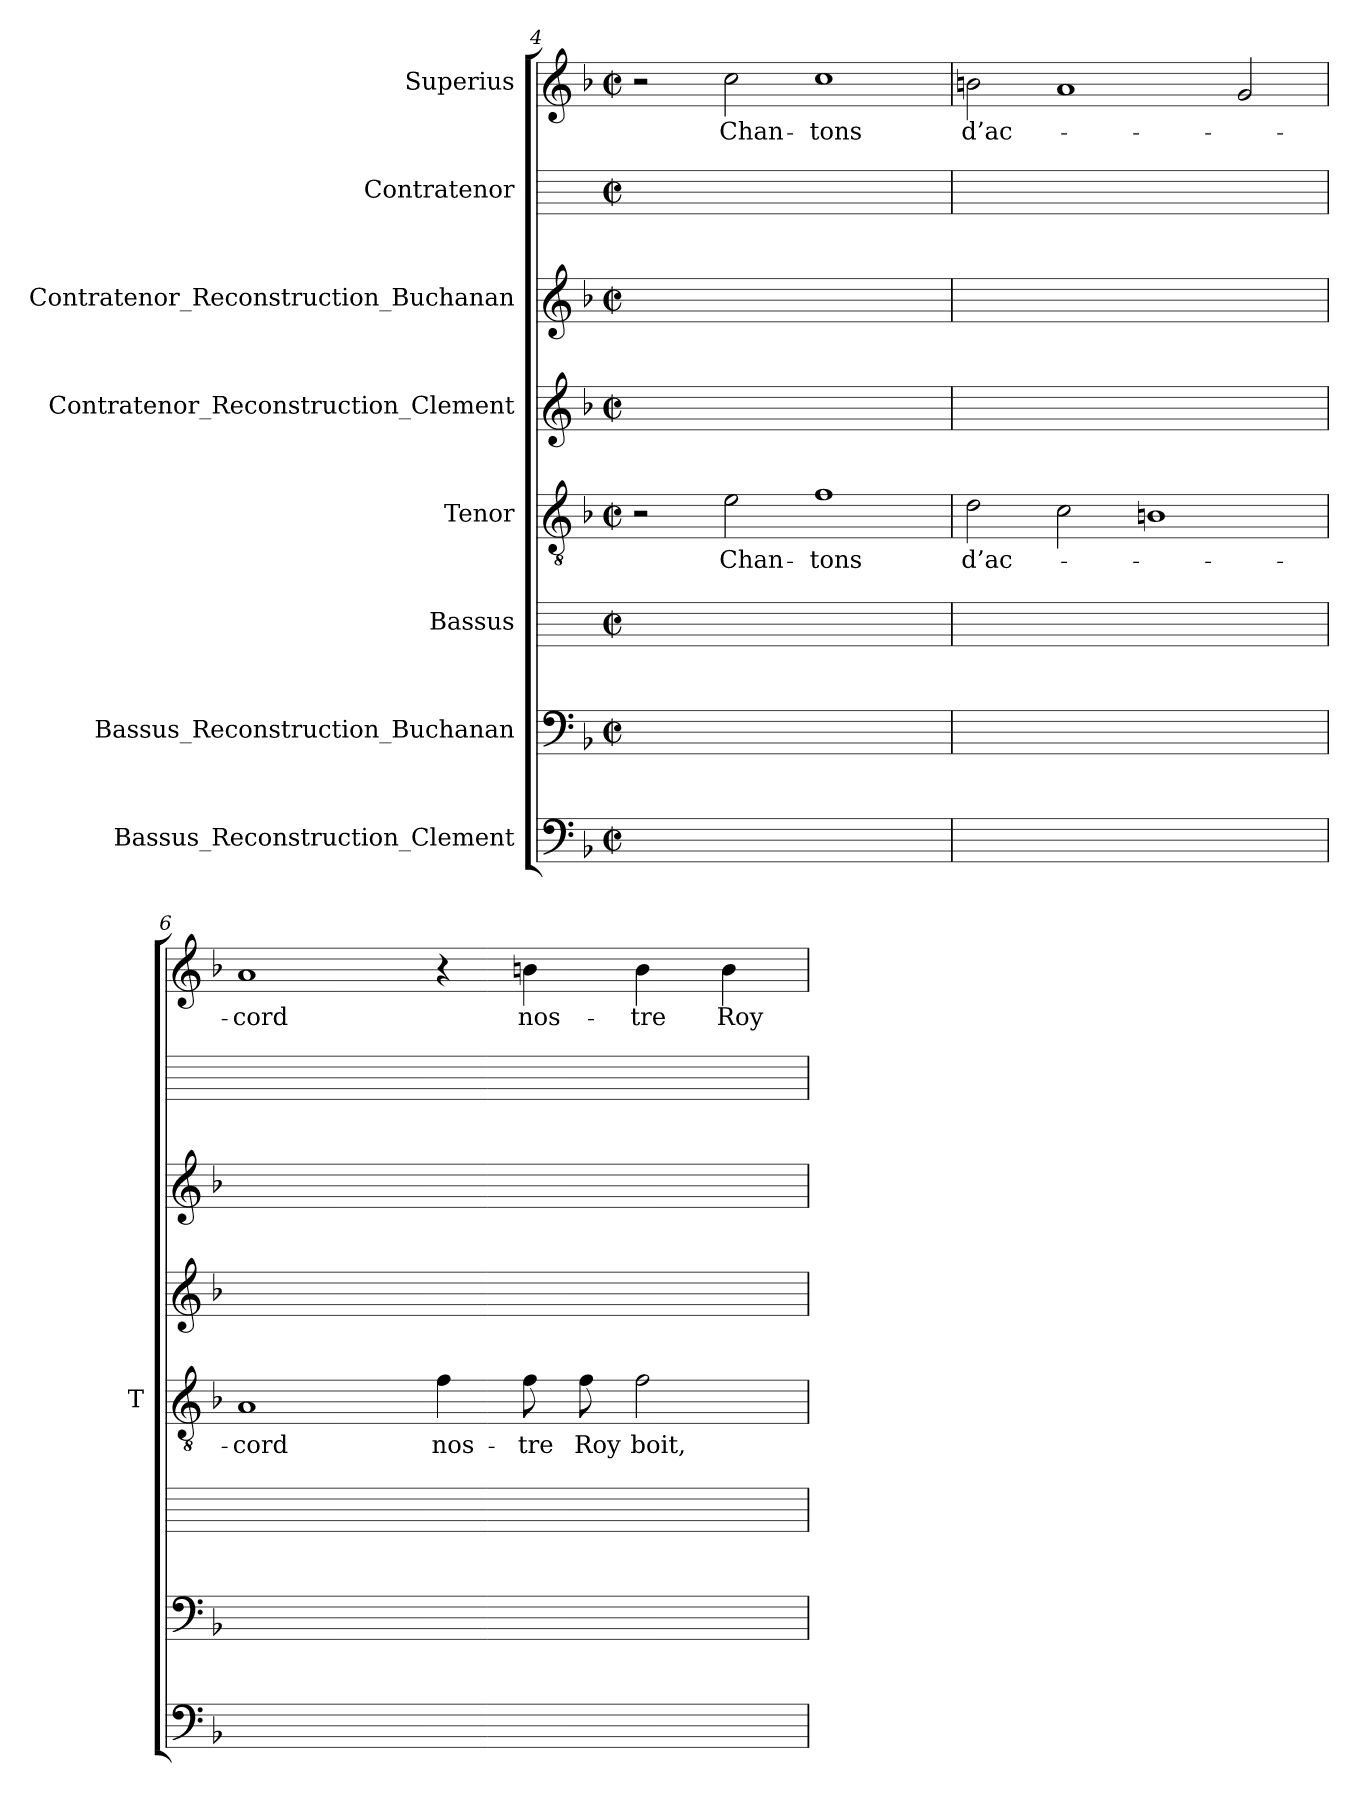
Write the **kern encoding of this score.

**kern	**kern	**kern	**kern	**text	**kern	**kern	**kern	**kern	**text
*part8	*part7	*part6	*part5	*part5	*part4	*part3	*part2	*part1	*part1
*staff8	*staff7	*staff6	*staff5	*staff5	*staff4	*staff3	*staff2	*staff1	*staff1
*I"Bassus_Reconstruction_Clement	*I"Bassus_Reconstruction_Buchanan	*I"Bassus	*I"Tenor	*	*I"Contratenor_Reconstruction_Clement	*I"Contratenor_Reconstruction_Buchanan	*I"Contratenor	*I"Superius	*
*	*	*	*I'T	*	*	*	*	*	*
*clefF4	*clefF4	*	*clefGv2	*	*clefG2	*clefG2	*	*clefG2	*
*k[b-]	*k[b-]	*	*k[b-]	*	*k[b-]	*k[b-]	*	*k[b-]	*
*F:	*F:	*	*F:	*	*F:	*F:	*	*F:	*
*M2/2	*M2/2	*M2/2	*M2/2	*	*M2/2	*M2/2	*M2/2	*M2/2	*
*met(c|)	*met(c|)	*met(c|)	*met(c|)	*	*met(c|)	*met(c|)	*met(c|)	*met(c|)	*
=4	=4	=4	=4	=4	=4	=4	=4	=4	=4
0ryy	0ryy	0ryy	2r	.	0ryy	0ryy	0ryy	2r	.
.	.	.	2e	Chan-	.	.	.	2cc	Chan-
.	.	.	1f	-tons	.	.	.	1cc	-tons
=5	=5	=5	=5	=5	=5	=5	=5	=5	=5
0ryy	0ryy	0ryy	2d	d’ac-	0ryy	0ryy	0ryy	2b	d’ac-
.	.	.	2c	.	.	.	.	1a	.
.	.	.	1B	.	.	.	.	.	.
.	.	.	.	.	.	.	.	2g	.
=6	=6	=6	=6	=6	=6	=6	=6	=6	=6
0ryy	0ryy	0ryy	1A	-cord	0ryy	0ryy	0ryy	1a	-cord
.	.	.	4f	nos-	.	.	.	4r	.
.	.	.	8f	-tre	.	.	.	4b	nos-
.	.	.	8f	-Roy	.	.	.	.	.
.	.	.	2f	-boit,	.	.	.	4b	-tre
.	.	.	.	.	.	.	.	4b	-Roy
=	=	=	=	=	=	=	=	=	=
*-	*-	*-	*-	*-	*-	*-	*-	*-	*-
